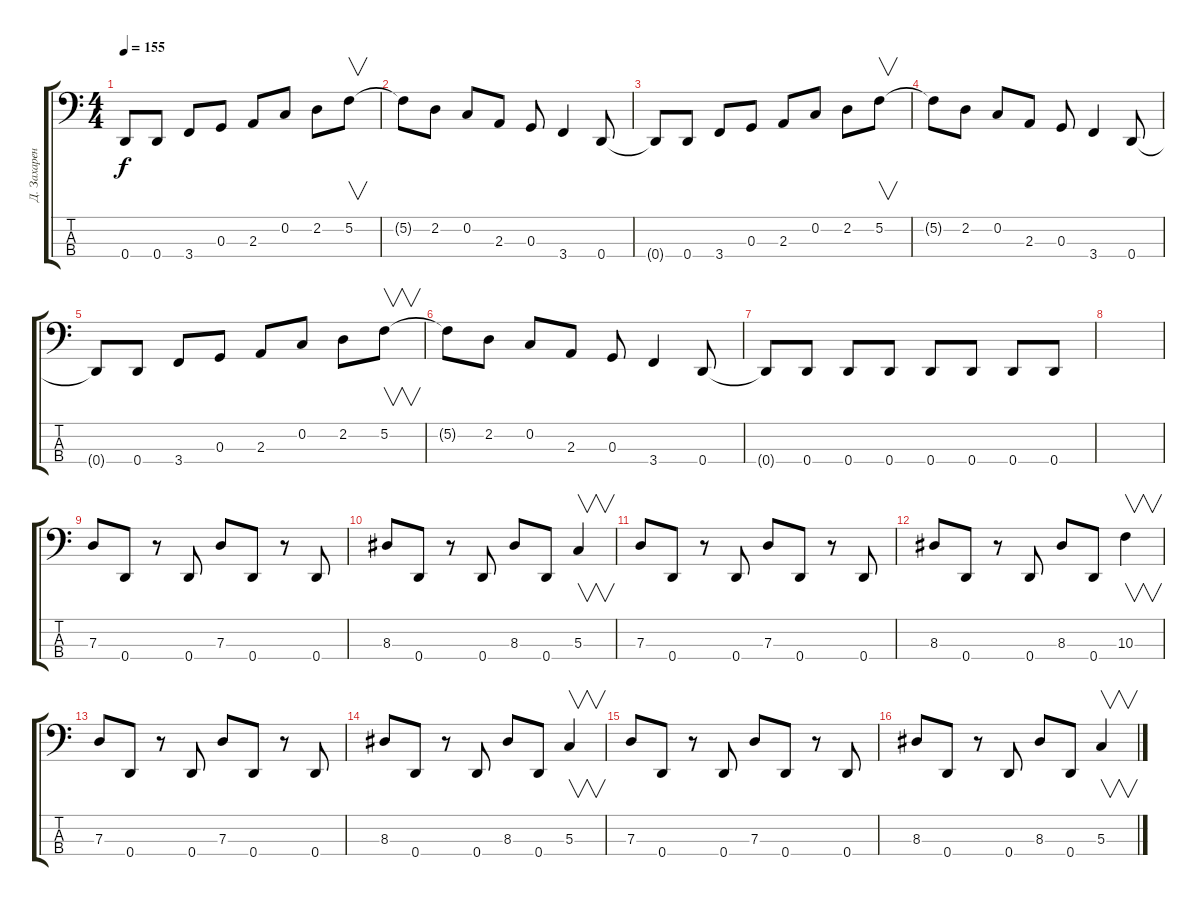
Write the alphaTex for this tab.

\track ("Д. Захаренков" "Д. Захарен") {instrument electricbasspick}
\staff {score tabs}
\tuning (F2 C2 G1 D1) {hide}
\ts (4 4)
\tempo 155
\clef f4
\ks c
0.4.8{dy f} 0.4.8 3.4.8 0.3.8 2.3.8 0.2.8 2.2.8 5.2.8{v} |
5.2{t}.8 2.2.8 0.2.8 2.3.8 0.3.8 3.4.4 0.4.8 |
0.4{t}.8 0.4.8 3.4.8 0.3.8 2.3.8 0.2.8 2.2.8 5.2.8{v} |
5.2{t}.8 2.2.8 0.2.8 2.3.8 0.3.8 3.4.4 0.4.8 |
0.4{t}.8 0.4.8 3.4.8 0.3.8 2.3.8 0.2.8 2.2.8 5.2.8{v} |
5.2{t}.8 2.2.8 0.2.8 2.3.8 0.3.8 3.4.4 0.4.8 |
0.4{t}.8 0.4.8 0.4.8 0.4.8 0.4.8 0.4.8 0.4.8 0.4.8 |
|
7.3.8 0.4.8 r.8 0.4.8 7.3.8 0.4.8 r.8 0.4.8 |
8.3.8 0.4.8 r.8 0.4.8 8.3.8 0.4.8 5.3.4{v} |
7.3.8 0.4.8 r.8 0.4.8 7.3.8 0.4.8 r.8 0.4.8 |
8.3.8 0.4.8 r.8 0.4.8 8.3.8 0.4.8 10.3.4{v} |
7.3.8 0.4.8 r.8 0.4.8 7.3.8 0.4.8 r.8 0.4.8 |
8.3.8 0.4.8 r.8 0.4.8 8.3.8 0.4.8 5.3.4{v} |
7.3.8 0.4.8 r.8 0.4.8 7.3.8 0.4.8 r.8 0.4.8 |
8.3.8 0.4.8 r.8 0.4.8 8.3.8 0.4.8 5.3.4{v}
